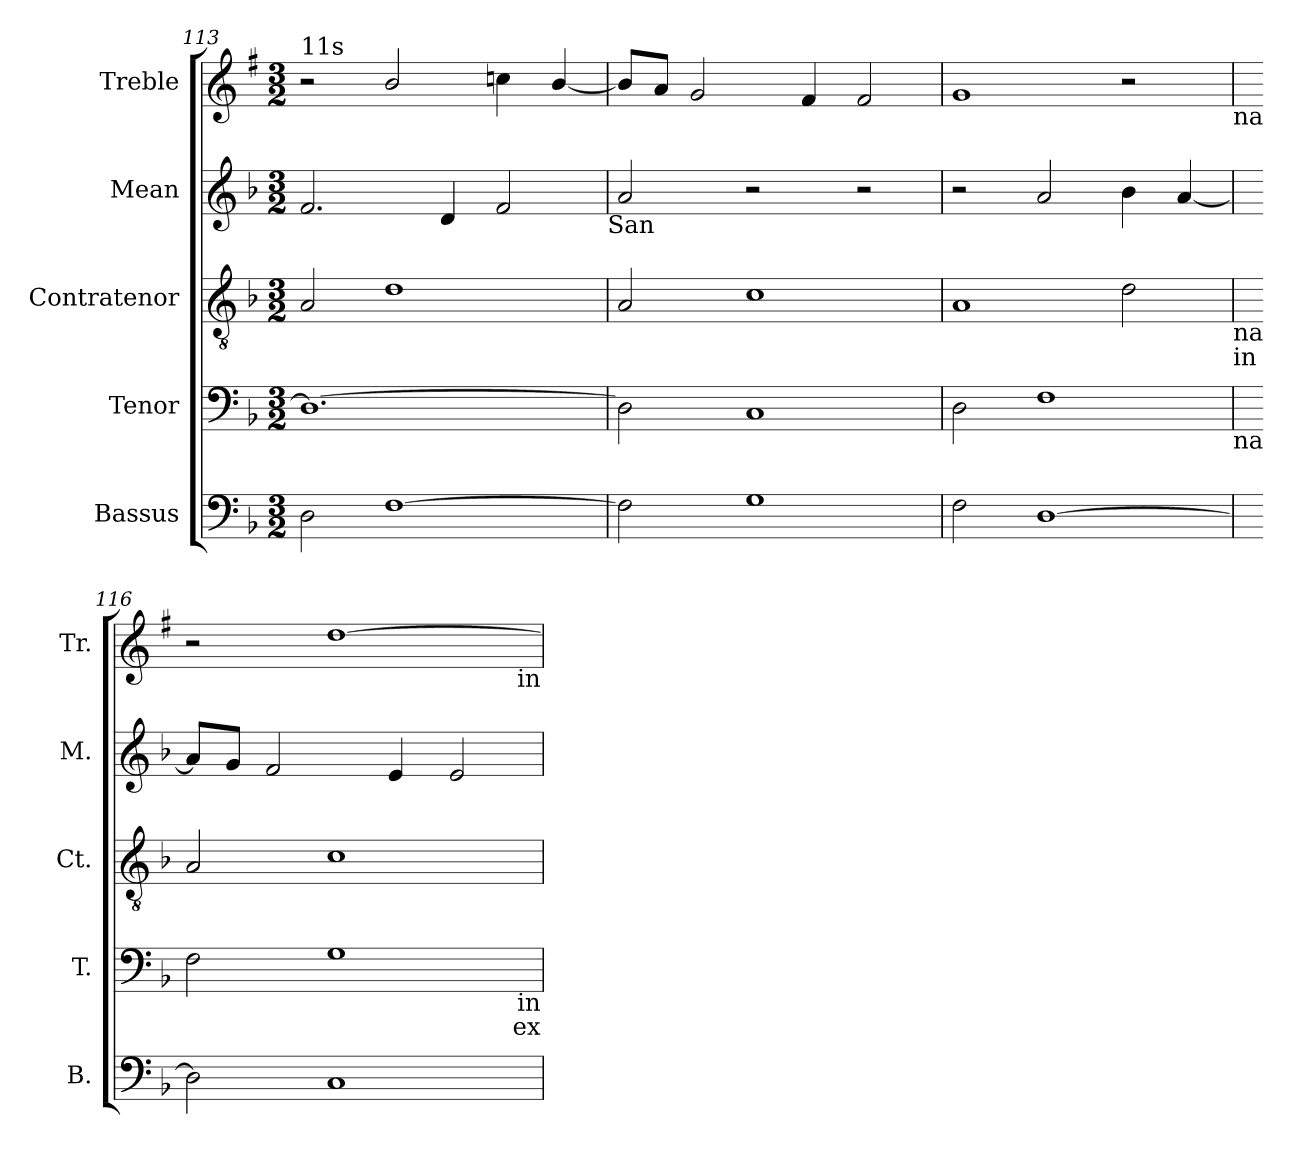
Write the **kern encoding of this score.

**kern	**kern	**kern	**kern	**kern
*part5	*part4	*part3	*part2	*part1
*staff5	*staff4	*staff3	*staff2	*staff1
*I"Bassus	*I"Tenor	*I"Contratenor	*I"Mean	*I"Treble
*I'B.	*I'T.	*I'Ct.	*I'M.	*I'Tr.
!!LO:LB:g=z
*clefF4	*clefF4	*clefGv2	*clefG2	*clefG2
*ITrd7c12	*	*	*	*ITrd1c2
*k[b-]	*k[b-]	*k[b-]	*k[b-]	*k[b-]
*F:	*F:	*F:	*F:	*F:
*M3/2	*M3/2	*M3/2	*M3/2	*M3/2
=113	=113	=113	=113	=113
!	!	!	!	!LO:TX:a:t=11s
2DD\	1.D_	2A/	2.f/	2r
[>1FF	.	1d	.	2a/
.	.	.	4d/	.
.	.	.	2f/	4b-X\
.	.	.	.	[<4a/
!	!	!	!LO:TX:b:t=San	!
=114	=114	=114	=114	=114
2FF\]	2D\]	2A/	2a/	8a/L]
.	.	.	.	8g/J
.	.	.	.	2f/
1GG	1C	1c	2r	.
.	.	.	.	4e/
.	.	.	2r	2e/
=115	=115	=115	=115	=115
2FF\	2D\	1A	2r	1f
[>1DD	1F	.	2a/	.
.	.	2d\	4b-\	2r
.	.	.	[<4a/	.
!	!	!	!	!LO:TX:b:t=na
!	!	!LO:TX:b:t=na	!	!
!	!	!LO:TX:b:t=in	!	!
!	!LO:TX:b:t=na	!	!	!
=116	=116	=116	=116	=116
2DD\]	2F\	2A/	8a/L]	2r
.	.	.	8g/J	.
.	.	.	2f/	.
1CC	1G	1c	.	[>1cc
.	.	.	4e/	.
.	.	.	2e/	.
!	!	!	!	!LO:TX:b:t=in
!	!LO:TX:b:t=in	!	!	!
!	!LO:TX:b:t=ex	!	!	!
=	=	=	=	=
*-	*-	*-	*-	*-
